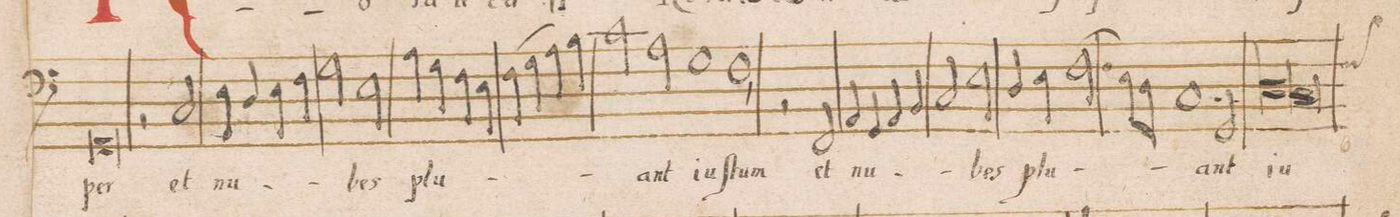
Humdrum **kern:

**kern	**text
*I""BASSUS	*
*clefF4	*
*k[]	*
*met(C|)	*
*M2/1	*
0GG	-per
=11-	=11-
2r	.
2C/	et
=12-	=12-
4E\	nu-
4D/	.
4E\	.
4F\	.
2G\	.
2E\	-bes
=13-	=13-
4A\	plu-
4G\	.
4F\	.
4E\	.
(4F\	.
4G\	.
4A\	.
4B\)	.
=14-	=14-
2c\	.
2A\	-ant
1G	iu-
=15-	=15-
1F,	-ſtum
2r	.
2FF/	et
=16-	=16-
4AA/	nu-
4GG/	.
4AA/	.
4BB/	.
2C/	.
2E\	-bes
=17-	=17-
4D/	plu-
4E\	.
(2.F\	.
8E\L)	.
8D\J	.
1C/	.
=18-	=18-
2GG/	-ant
*lig	*
1D	iu-
=19-	=19-
*custos:F	*
1C	.
*-	*-
